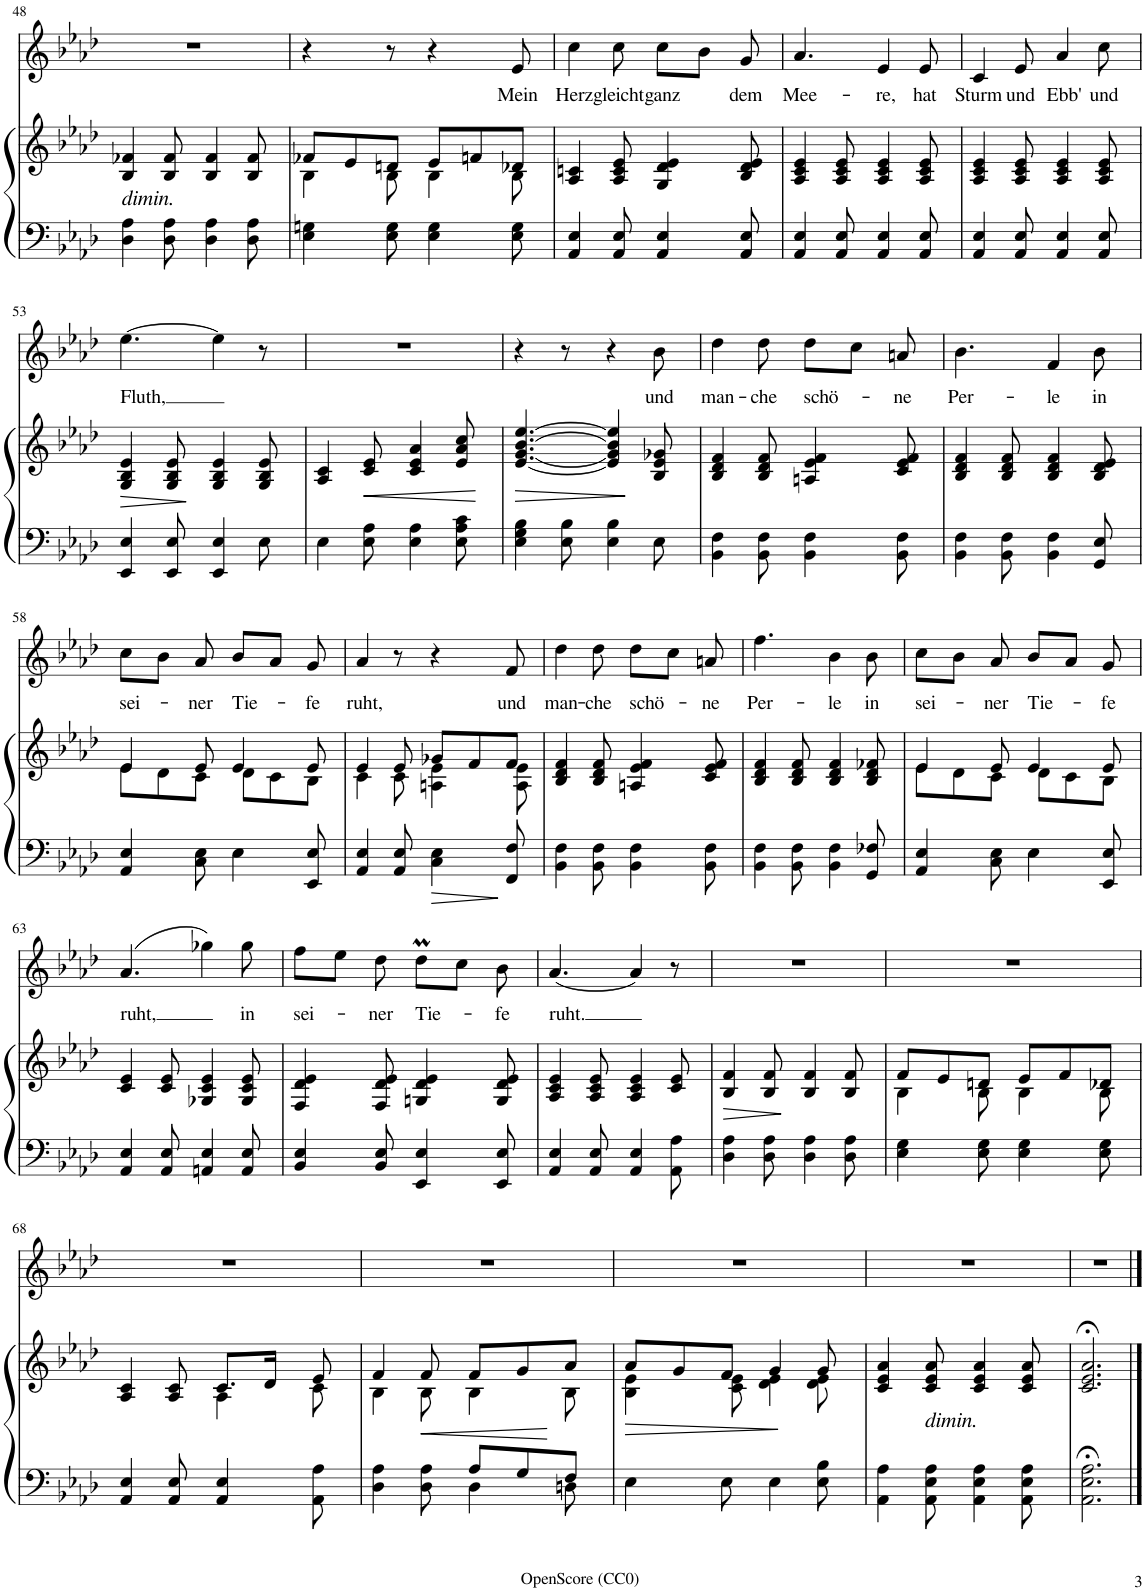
**kern	**kern	**dynam	**kern	**text
*part2	*part2	*part2	*part1	*part1
*staff3	*staff2	*staff2/3	*staff1	*staff1
*I"Piano	*	*	*I"Voice	*
*I'Pno	*	*	*	*
!!LO:PB:g=z
*clefF4	*clefG2	*	*clefG2	*
*k[b-e-a-d-]	*k[b-e-a-d-]	*	*k[b-e-a-d-]	*
*M6/8	*M6/8	*	*M6/8	*
=48	=48	=48	=48	=48
!	!LO:TX:b:i:t=dimin.	!	!	!
4D-\ 4A-\	4B-/ 4f-X/	.	2.r	.
8D-\ 8A-\	8B-/ 8f-/	.	.	.
4D-\ 4A-\	4B-/ 4f-/	.	.	.
8D-\ 8A-\	8B-/ 8f-/	.	.	.
=49	=49	=49	=49	=49
*	*^	*	*	*
4E-\ 4Gn\	8f-X/L	4B-\	.	4r	.
.	8e-/	.	.	.	.
8E-\ 8G\	8dn/J	8B-\	.	8r	.
4E-\ 4G\	8e-/L	4B-\	.	4r	.
.	8fn/	.	.	.	.
!	!	!	!	!	!LO:LY:b
8E-\ 8G\	8d-X/J	8B-\	.	8e-/	Mein
=50	=50	=50	=50	=50	=50
!	!	!	!	!	!LO:LY:b
*	*v	*v	*	*	*
4AA-/ 4E-/	4A-/ 4cn/	.	4cc\	Herz
!	!	!	!	!LO:LY:b
8AA-/ 8E-/	8A-/ 8c/ 8e-/	.	8cc\	gleicht
!	!	!	!	!LO:LY:b
4AA-/ 4E-/	4G/ 4d-/ 4e-/	.	8cc\L	ganz
.	.	.	8b-\J	.
!	!	!	!	!LO:LY:b
8AA-/ 8E-/	8B-/ 8d-/ 8e-/	.	8g/	dem
=51	=51	=51	=51	=51
!	!	!	!	!LO:LY:b
4AA-/ 4E-/	4A-/ 4c/ 4e-/	.	4.a-/	Mee-
8AA-/ 8E-/	8A-/ 8c/ 8e-/	.	.	.
!	!	!	!	!LO:LY:b
4AA-/ 4E-/	4A-/ 4c/ 4e-/	.	4e-/	-re,
!	!	!	!	!LO:LY:b
8AA-/ 8E-/	8A-/ 8c/ 8e-/	.	8e-/	hat
=52	=52	=52	=52	=52
!	!	!	!	!LO:LY:b
4AA-/ 4E-/	4A-/ 4c/ 4e-/	.	4c/	Sturm
!	!	!	!	!LO:LY:b
8AA-/ 8E-/	8A-/ 8c/ 8e-/	.	8e-/	und
!	!	!	!	!LO:LY:b
4AA-/ 4E-/	4A-/ 4c/ 4e-/	.	4a-/	Ebb'
!	!	!	!	!LO:LY:b
8AA-/ 8E-/	8A-/ 8c/ 8e-/	.	8cc\	und
!!LO:LB:g=z
=53	=53	=53	=53	=53
!	!	!LO:HP:b	!	!LO:LY:b
4EE-/ 4E-/	4G/ 4B-/ 4e-/	>	[4.ee-\	Fluth,
8EE-/ 8E-/	8G/ 8B-/ 8e-/	.	.	.
4EE-/ 4E-/	4G/ 4B-/ 4e-/	]	4ee-\]	.
8E-\	8G/ 8B-/ 8e-/	.	8r	.
=54	=54	=54	=54	=54
4E-\	4A-/ 4c/	.	2.r	.
!	!	!LO:HP:b	!	!
8E-\ 8A-\	8c/ 8e-/	<	.	.
4E-\ 4A-\	4c/ 4e-/ 4a-/	.	.	.
8E-\ 8A-\ 8c\	8e-/ 8a-/ 8cc/	.	.	.
.	.	[	.	.
=55	=55	=55	=55	=55
!	!	!LO:HP:b	!	!
4E-\ 4G\ 4B-\	[4.e-/ [4.g/ [4.b-/ [4.ee-/	>	4r	.
8E-\ 8B-\	.	.	8r	.
4E-\ 4B-\	4e-/] 4g/] 4b-/] 4ee-/]	]	4r	.
!	!	!	!	!LO:LY:b
8E-\	8B-/ 8e-/ 8g-X/	.	8b-\	und
=56	=56	=56	=56	=56
!	!	!	!	!LO:LY:b
4BB-\ 4F\	4B-/ 4d-/ 4f/	.	4dd-\	man-
!	!	!	!	!LO:LY:b
8BB-\ 8F\	8B-/ 8d-/ 8f/	.	8dd-\	-che
!	!	!	!	!LO:LY:b
4BB-\ 4F\	4An/ 4e-/ 4f/	.	8dd-\L	schö-
.	.	.	8cc\J	.
!	!	!	!	!LO:LY:b
8BB-\ 8F\	8c/ 8e-/ 8f/	.	8an/	-ne
=57	=57	=57	=57	=57
!	!	!	!	!LO:LY:b
4BB-\ 4F\	4B-/ 4d-/ 4f/	.	4.b-\	Per-
8BB-\ 8F\	8B-/ 8d-/ 8f/	.	.	.
!	!	!	!	!LO:LY:b
4BB-\ 4F\	4B-/ 4d-/ 4f/	.	4f/	-le
!	!	!	!	!LO:LY:b
8GG/ 8E-/	8B-/ 8d-/ 8e-/	.	8b-\	in
!!LO:LB:g=z
=58	=58	=58	=58	=58
*	*^	*	*	*
!	!	!	!	!	!LO:LY:b
4AA-/ 4E-/	4e-/	8e-\L	.	8cc\L	sei-
.	.	8d-\	.	8b-\J	.
!	!	!	!	!	!LO:LY:b
8C\ 8E-\	8e-/	8c\J	.	8a-/	ner
!	!	!	!	!	!LO:LY:b
4E-\	4e-/	8d-\L	.	8b-/L	Tie-
.	.	8c\	.	8a-/J	.
!	!	!	!	!	!LO:LY:b
8EE-/ 8E-/	8e-/	8B-\J	.	8g/	-fe
=59	=59	=59	=59	=59	=59
!	!	!	!	!	!LO:LY:b
4AA-/ 4E-/	4e-/	4c\	.	4a-/	ruht,
8AA-/ 8E-/	8e-/	8c\	.	8r	.
4C\ 4E-\	8g-X/L	4An\ 4e-\	.	4r	.
.	8f/	.	.	.	.
!	!	!	!	!	!LO:LY:b
8FF/ 8F/	8f/J	8A\ 8e-\	.	8f/	und
=60	=60	=60	=60	=60	=60
!	!	!	!	!	!LO:LY:b
*	*v	*v	*	*	*
4BB-\ 4F\	4B-/ 4d-/ 4f/	.	4dd-\	man-
!	!	!	!	!LO:LY:b
8BB-\ 8F\	8B-/ 8d-/ 8f/	.	8dd-\	-che
!	!	!	!	!LO:LY:b
4BB-\ 4F\	4An/ 4e-/ 4f/	.	8dd-\L	schö-
.	.	.	8cc\J	.
!	!	!	!	!LO:LY:b
8BB-\ 8F\	8c/ 8e-/ 8f/	.	8an/	-ne
=61	=61	=61	=61	=61
!	!	!	!	!LO:LY:b
4BB-\ 4F\	4B-/ 4d-/ 4f/	.	4.ff\	Per-
8BB-\ 8F\	8B-/ 8d-/ 8f/	.	.	.
!	!	!	!	!LO:LY:b
4BB-\ 4F\	4B-/ 4d-/ 4f/	.	4b-\	-le
!	!	!	!	!LO:LY:b
8GG/ 8F-X/	8B-/ 8d-/ 8f-X/	.	8b-\	in
=62	=62	=62	=62	=62
*	*^	*	*	*
!	!	!	!	!	!LO:LY:b
4AA-/ 4E-/	4e-/	8e-\L	.	8cc\L	sei-
.	.	8d-\	.	8b-\J	.
!	!	!	!	!	!LO:LY:b
8C\ 8E-\	8e-/	8c\J	.	8a-/	-ner
!	!	!	!	!	!LO:LY:b
4E-\	4e-/	8d-\L	.	8b-/L	Tie-
.	.	8c\	.	8a-/J	.
!	!	!	!	!	!LO:LY:b
8EE-/ 8E-/	8e-/	8B-\J	.	8g/	-fe
!!LO:LB:g=z
=63	=63	=63	=63	=63	=63
!	!	!	!	!	!LO:LY:b
*	*v	*v	*	*	*
4AA-/ 4E-/	4c/ 4e-/	.	(4.a-/	ruht,
8AA-/ 8E-/	8c/ 8e-/	.	.	.
4AAn/ 4E-/	4G-X/ 4c/ 4e-/	.	4gg-X\)	.
!	!	!	!	!LO:LY:b
8AA/ 8E-/	8G-/ 8c/ 8e-/	.	8gg-\	in
=64	=64	=64	=64	=64
!	!	!	!	!LO:LY:b
4BB-/ 4E-/	4F/ 4d-/ 4e-/	.	8ff\L	sei-
.	.	.	8ee-\J	.
!	!	!	!	!LO:LY:b
8BB-/ 8E-/	8F/ 8d-/ 8e-/	.	8dd-\	-ner
!	!	!	!	!LO:LY:b
4EE-/ 4E-/	4Gn/ 4d-/ 4e-/	.	8dd-M\L	Tie-
.	.	.	8cc\J	.
!	!	!	!	!LO:LY:b
8EE-/ 8E-/	8G/ 8d-/ 8e-/	.	8b-\	-fe
=65	=65	=65	=65	=65
!	!	!	!	!LO:LY:b
4AA-/ 4E-/	4A-/ 4c/ 4e-/	.	[4.a-/	ruht.
8AA-/ 8E-/	8A-/ 8c/ 8e-/	.	.	.
4AA-/ 4E-/	4A-/ 4c/ 4e-/	.	4a-/]	.
8AA-\ 8A-\	8c/ 8e-/	.	8r	.
=66	=66	=66	=66	=66
!	!	!LO:HP:b	!	!
4D-\ 4A-\	4B-/ 4f/	>	2.r	.
8D-\ 8A-\	8B-/ 8f/	.	.	.
4D-\ 4A-\	4B-/ 4f/	]	.	.
8D-\ 8A-\	8B-/ 8f/	.	.	.
=67	=67	=67	=67	=67
*	*^	*	*	*
4E-\ 4G\	8f/L	4B-\	.	2.r	.
.	8e-/	.	.	.	.
8E-\ 8G\	8dn/J	8B-\	.	.	.
4E-\ 4G\	8e-/L	4B-\	.	.	.
.	8f/	.	.	.	.
8E-\ 8G\	8d-X/J	8B-\	.	.	.
!!LO:LB:g=z
=68	=68	=68	=68	=68	=68
4AA-/ 4E-/	4A-/ 4c/	4.ryy	.	2.r	.
8AA-/ 8E-/	8A-/ 8c/	.	.	.	.
4AA-/ 4E-/	8.c/L	4A-\	.	.	.
.	16d-/Jk	.	.	.	.
8AA-\ 8A-\	8e-/	8c\	.	.	.
=69	=69	=69	=69	=69	=69
*^	*	*	*	*	*
4.ryy	4D-\ 4A-\	4f/	4B-\	.	2.r	.
!	!	!	!	!LO:HP:b	!	!
.	8D-\ 8A-\	8f/	8B-\	<	.	.
8A-/L	4D-\	8f/L	4B-\	.	.	.
8G/	.	8g/	.	.	.	.
8F/J	8Dn\	8a-/J	8B-\	[	.	.
=70	=70	=70	=70	=70	=70	=70
!	!	!	!	!LO:HP:b	!	!
*v	*v	*	*	*	*	*
4E-\	8a-/L	4B-\ 4e-\	>	2.r	.
.	8g/	.	.	.	.
8E-\	8f/J	8c\ 8e-\	.	.	.
4E-\	4g/	4d-\ 4e-\	]	.	.
8E-\ 8B-\	8g/	8d-\ 8e-\	.	.	.
*	*v	*v	*	*	*
=71	=71	=71	=71	=71
4AA-\ 4A-\	4c/ 4e-/ 4a-/	.	2.r	.
!	!LO:TX:b:i:t=dimin.	!	!	!
8AA-\ 8E-\ 8A-\	8c/ 8e-/ 8a-/	.	.	.
4AA-\ 4E-\ 4A-\	4c/ 4e-/ 4a-/	.	.	.
8AA-\ 8E-\ 8A-\	8c/ 8e-/ 8a-/	.	.	.
=72	=72	=72	=72	=72
2.AA-\;< 2.E-\;< 2.A-\;<	2.c/;< 2.e-/;< 2.a-/;<	.	2.r	.
==	==	==	==	==
*-	*-	*-	*-	*-
